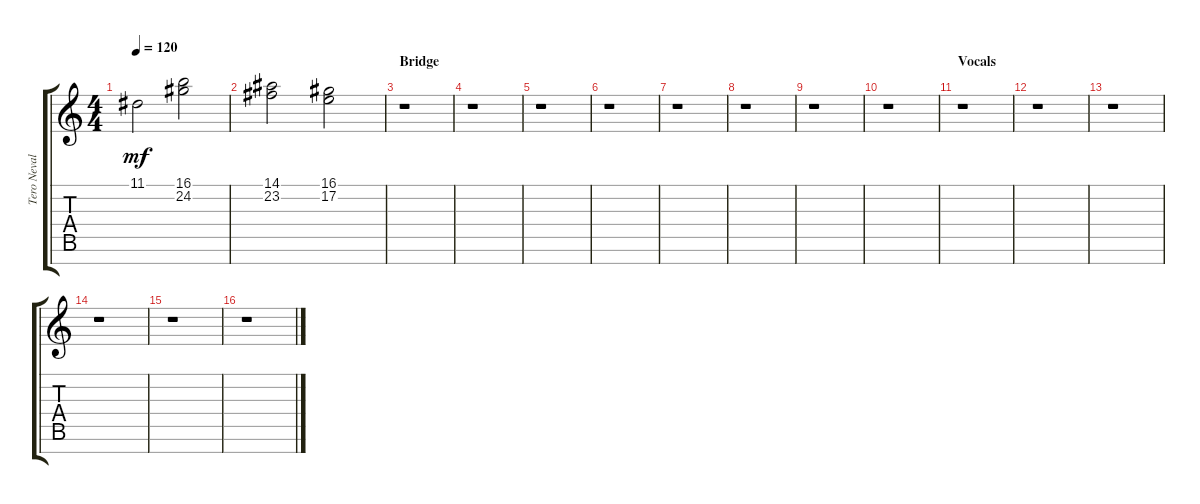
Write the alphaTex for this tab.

\track ("Tero Nevala (choir)" "Tero Neval") {instrument choiraahs}
\staff {score tabs}
\tuning (E4 B3 G3 D3 A2 E2 B1) {hide}
\ts (4 4)
\tempo 120
\clef g2
\ks c
11.1.2{dy mf} (16.1 24.2).2 |
(14.1 23.2).2 (16.1 17.2).2 |
\section ("" "Bridge")
r.1 |
r.1 |
r.1 |
r.1 |
r.1 |
r.1 |
r.1 |
r.1 |
\section ("" "Vocals")
r.1 |
r.1 |
r.1 |
r.1 |
r.1 |
r.1
